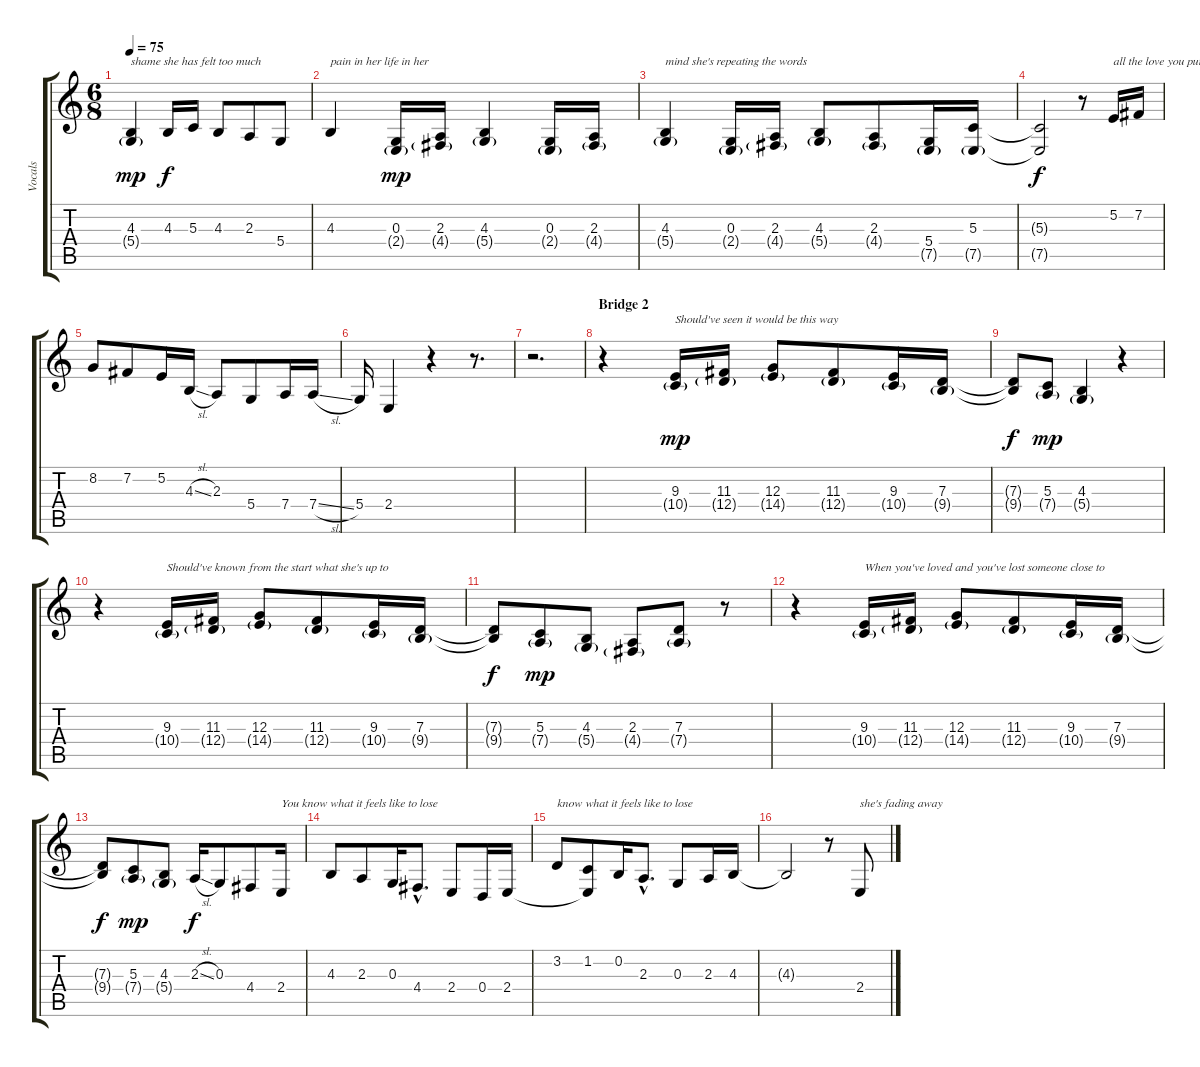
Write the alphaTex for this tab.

\track ("Vocals" "Vocals") {instrument tangoaccordion}
\staff {score tabs}
\tuning (E4 B3 G3 D3 A2 E2) {hide}
\ts (6 8)
\tempo 75
\clef g2
\ks c
(4.3 5.4{g}).4{txt "shame she has felt too much" dy mp} 4.3.16{dy f} 5.3.16 4.3.8 2.3.8 5.4.8 |
4.3.4{txt "pain in her life in her "} (0.3 2.4{g}).16{dy mp} (2.3 4.4{g}).16 (4.3 5.4{g}).4 (0.3 2.4{g}).16 (2.3 4.4{g}).16 |
(4.3 5.4{g}).4{txt "mind she's repeating the words"} (0.3 2.4{g}).16 (2.3 4.4{g}).16 (4.3 5.4{g}).8 (2.3 4.4{g}).8 (5.4 7.5{g}).16 (5.3 7.5{g}).16 |
(5.3{t} 7.5{t}).2{dy f} r.8 5.2.16{txt "all the love you put out will return to you"} 7.2.16 |
8.2.8 7.2.8 5.2.16 4.3{sl}.16 2.3.8 5.4.8 7.4.16 7.4{sl}.16 |
5.4.16 2.4.4 r.4 r.8{d} |
r.2{d} |
\section ("" "Bridge 2")
r.4 (9.3 10.4{g}).16{txt "Should've seen it would be this way " dy mp} (11.3 12.4{g}).16 (12.3 14.4{g}).8 (11.3 12.4{g}).8 (9.3 10.4{g}).16 (7.3 9.4{g}).16 |
(7.3{t} 9.4{t}).8{dy f} (5.3 7.4{g}).8{dy mp} (4.3 5.4{g}).4 r.4 |
r.4 (9.3 10.4{g}).16{txt "Should've known from the start what she's up to"} (11.3 12.4{g}).16 (12.3 14.4{g}).8 (11.3 12.4{g}).8 (9.3 10.4{g}).16 (7.3 9.4{g}).16 |
(7.3{t} 9.4{t}).8{dy f} (5.3 7.4{g}).8{dy mp} (4.3 5.4{g}).8 (2.3 4.4{g}).8 (7.3 7.4{g}).8 r.8 |
r.4 (9.3 10.4{g}).16{txt "When you've loved and you've lost someone close to"} (11.3 12.4{g}).16 (12.3 14.4{g}).8 (11.3 12.4{g}).8 (9.3 10.4{g}).16 (7.3 9.4{g}).16 |
(7.3{t} 9.4{t}).8{dy f} (5.3 7.4{g}).8{dy mp} (4.3 5.4{g}).8 2.3{sl}.16{dy f} 0.3.8 4.4.8 2.4.16{txt "You know what it feels like to lose"} |
4.3.8 2.3.8 0.3.16 4.4{hac}.8{d} 2.4.8 0.4.16 2.4.16 |
3.2.8{txt "know what it feels like to lose"} (1.2 2.4{t}).8 0.2.16 2.3{hac}.8{d} 0.3.8 2.3.16 4.3.16 |
4.3{t}.2 r.8 2.4.8{txt "she's fading away"}
